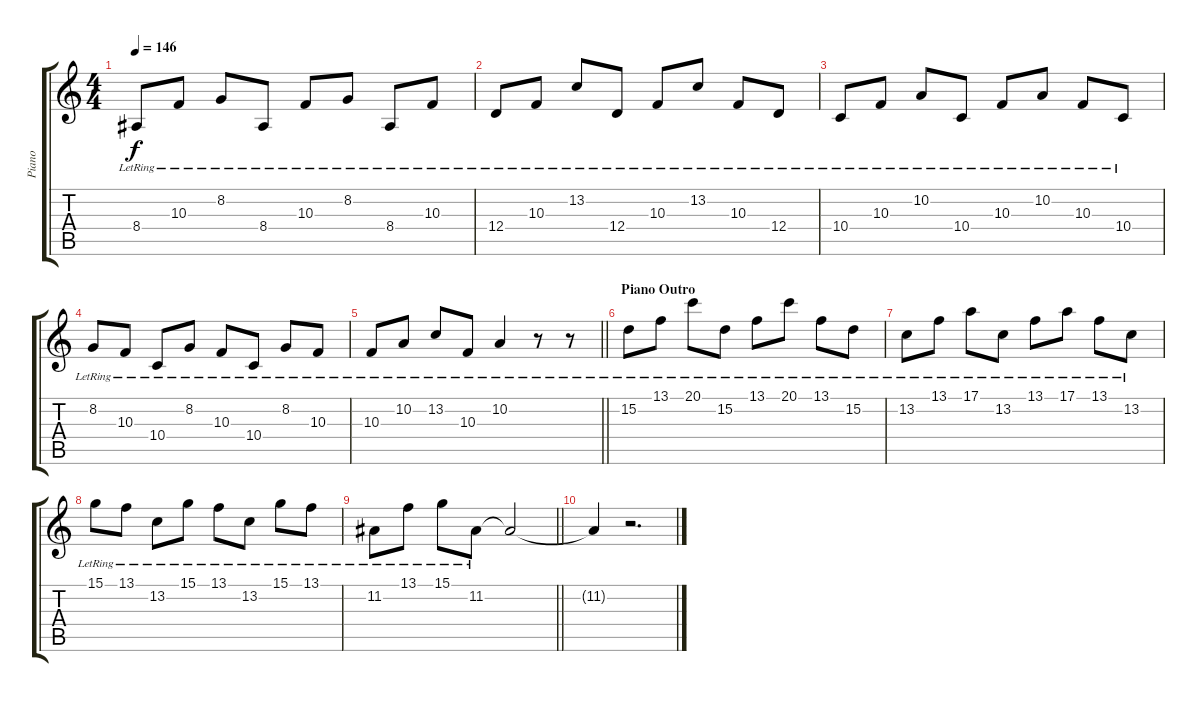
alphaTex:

\track ("Piano" "Piano") {instrument brightacousticpiano}
\staff {score tabs}
\tuning (E4 B3 G3 D3 A2 D2) {hide}
\ts (4 4)
\tempo 146
\clef g2
\ks c
8.4{lr}.8{dy f} 10.3{lr}.8 8.2{lr}.8 8.4{lr}.8 10.3{lr}.8 8.2{lr}.8 8.4{lr}.8 10.3{lr}.8 |
12.4{lr}.8 10.3{lr}.8 13.2{lr}.8 12.4{lr}.8 10.3{lr}.8 13.2{lr}.8 10.3{lr}.8 12.4{lr}.8 |
10.4{lr}.8 10.3{lr}.8 10.2{lr}.8 10.4{lr}.8 10.3{lr}.8 10.2{lr}.8 10.3{lr}.8 10.4{lr}.8 |
8.2{lr}.8 10.3{lr}.8 10.4{lr}.8 8.2{lr}.8 10.3{lr}.8 10.4{lr}.8 8.2{lr}.8 10.3{lr}.8 |
\barLineRight lightlight
10.3{lr}.8 10.2{lr}.8 13.2{lr}.8 10.3{lr}.8 10.2{lr}.4 r.8 r.8 |
\section ("" "Piano Outro")
15.2{lr}.8 13.1{lr}.8 20.1{lr}.8 15.2{lr}.8 13.1{lr}.8 20.1{lr}.8 13.1{lr}.8 15.2{lr}.8 |
13.2{lr}.8 13.1{lr}.8 17.1{lr}.8 13.2{lr}.8 13.1{lr}.8 17.1{lr}.8 13.1{lr}.8 13.2{lr}.8 |
15.1{lr}.8 13.1{lr}.8 13.2{lr}.8 15.1{lr}.8 13.1{lr}.8 13.2{lr}.8 15.1{lr}.8 13.1{lr}.8 |
\barLineRight lightlight
11.2{lr}.8 13.1{lr}.8 15.1{lr}.8 11.2{lr}.8 11.2{t}.2 |
11.2{t}.4 r.2{d}
